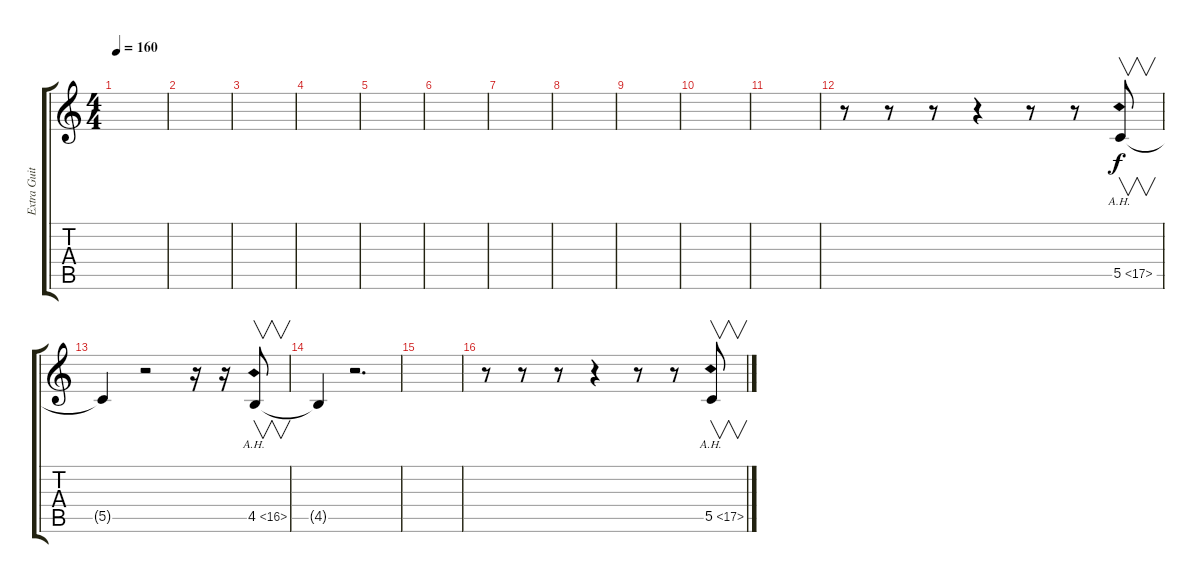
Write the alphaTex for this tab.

\track ("Extra Guitar 1" "Extra Guit") {instrument distortionguitar}
\staff {score tabs}
\tuning (D4 A3 F3 C3 G2 C2) {hide}
\ts (4 4)
\tempo 160
\clef g2
\ks c
|
|
|
|
|
|
|
|
|
|
|
r.8{volume 16} r.8 r.8 r.4 r.8 r.8 5.5{ah 12}.8{v} |
5.5{t}.4 r.2 r.16 r.16 4.5{ah 12}.8{v} |
4.5{t}.4 r.2{d} |
|
r.8 r.8 r.8 r.4 r.8 r.8 5.5{ah 12}.8{v}
